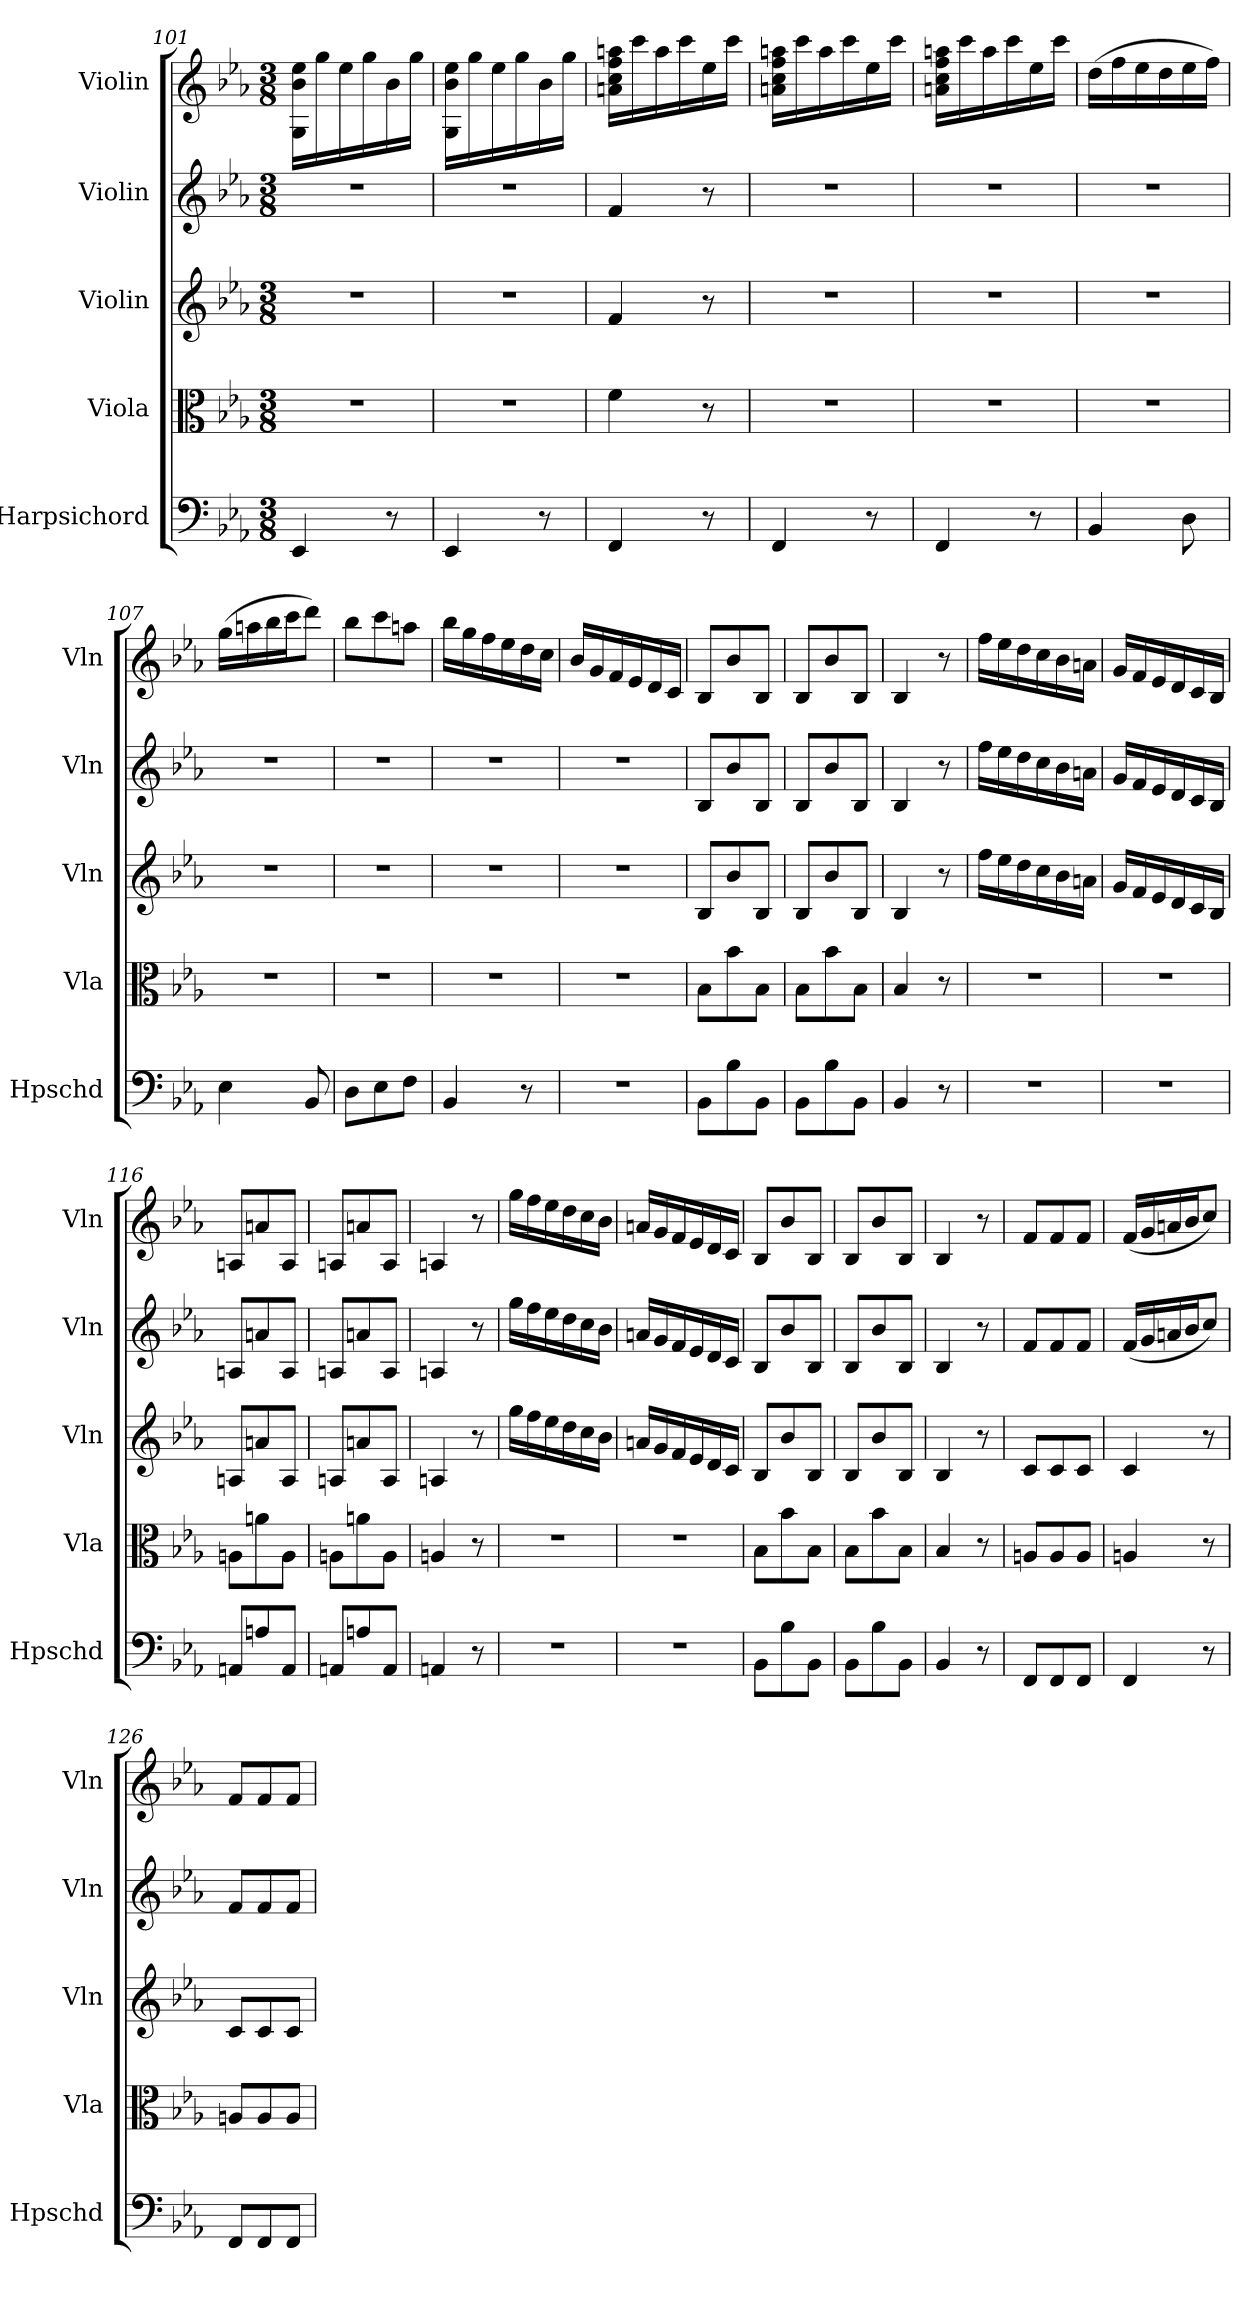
**kern	**kern	**kern	**kern	**kern
*part5	*part4	*part3	*part2	*part1
*staff5	*staff4	*staff3	*staff2	*staff1
*I"Harpsichord	*I"Viola	*I"Violin	*I"Violin	*I"Violin
*I'Hpschd	*I'Vla	*I'Vln	*I'Vln	*I'Vln
*clefF4	*clefC3	*clefG2	*clefG2	*clefG2
*k[b-e-a-]	*k[b-e-a-]	*k[b-e-a-]	*k[b-e-a-]	*k[b-e-a-]
*E-:	*E-:	*E-:	*E-:	*E-:
*M3/8	*M3/8	*M3/8	*M3/8	*M3/8
=101	=101	=101	=101	=101
4EE-/	4.r	4.r	4.r	16G/ 16b-/ 16ee-/LL
.	.	.	.	16gg\
.	.	.	.	16ee-\
.	.	.	.	16gg\
8r	.	.	.	16b-\
.	.	.	.	16gg\JJ
=102	=102	=102	=102	=102
4EE-/	4.r	4.r	4.r	16G/ 16b-/ 16ee-/LL
.	.	.	.	16gg\
.	.	.	.	16ee-\
.	.	.	.	16gg\
8r	.	.	.	16b-\
.	.	.	.	16gg\JJ
=103	=103	=103	=103	=103
4FF/	4f\	4f/	4f/	16an/ 16cc/ 16ff/ 16aan/LL
.	.	.	.	16ccc\
.	.	.	.	16aa\
.	.	.	.	16ccc\
8r	8r	8r	8r	16ee-\
.	.	.	.	16ccc\JJ
=104	=104	=104	=104	=104
4FF/	4.r	4.r	4.r	16an/ 16cc/ 16ff/ 16aan/LL
.	.	.	.	16ccc\
.	.	.	.	16aa\
.	.	.	.	16ccc\
8r	.	.	.	16ee-\
.	.	.	.	16ccc\JJ
=105	=105	=105	=105	=105
4FF/	4.r	4.r	4.r	16an/ 16cc/ 16ff/ 16aan/LL
.	.	.	.	16ccc\
.	.	.	.	16aa\
.	.	.	.	16ccc\
8r	.	.	.	16ee-\
.	.	.	.	16ccc\JJ
=106	=106	=106	=106	=106
4BB-/	4.r	4.r	4.r	(16dd\LL
.	.	.	.	16ff\
.	.	.	.	16ee-\
.	.	.	.	16dd\
8D\	.	.	.	16ee-\
.	.	.	.	16ff\JJ)
=107	=107	=107	=107	=107
4E-\	4.r	4.r	4.r	(16gg\LL
.	.	.	.	16aan\
.	.	.	.	16bb-\
.	.	.	.	16ccc\J
8BB-/	.	.	.	8ddd\J)
=108	=108	=108	=108	=108
8D\L	4.r	4.r	4.r	8bb-\L
8E-\	.	.	.	8ccc\
8F\J	.	.	.	8aan\J
=109	=109	=109	=109	=109
4BB-/	4.r	4.r	4.r	16bb-\LL
.	.	.	.	16gg\
.	.	.	.	16ff\
.	.	.	.	16ee-\
8r	.	.	.	16dd\
.	.	.	.	16cc\JJ
=110	=110	=110	=110	=110
4.r	4.r	4.r	4.r	16b-/LL
.	.	.	.	16g/
.	.	.	.	16f/
.	.	.	.	16e-/
.	.	.	.	16d/
.	.	.	.	16c/JJ
=111	=111	=111	=111	=111
8BB-\L	8B-\L	8B-/L	8B-/L	8B-/L
8B-\	8b-\	8b-/	8b-/	8b-/
8BB-\J	8B-\J	8B-/J	8B-/J	8B-/J
=112	=112	=112	=112	=112
8BB-\L	8B-\L	8B-/L	8B-/L	8B-/L
8B-\	8b-\	8b-/	8b-/	8b-/
8BB-\J	8B-\J	8B-/J	8B-/J	8B-/J
=113	=113	=113	=113	=113
4BB-/	4B-/	4B-/	4B-/	4B-/
8r	8r	8r	8r	8r
=114	=114	=114	=114	=114
4.r	4.r	16ff\LL	16ff\LL	16ff\LL
.	.	16ee-\	16ee-\	16ee-\
.	.	16dd\	16dd\	16dd\
.	.	16cc\	16cc\	16cc\
.	.	16b-\	16b-\	16b-\
.	.	16an\JJ	16an\JJ	16an\JJ
=115	=115	=115	=115	=115
4.r	4.r	16g/LL	16g/LL	16g/LL
.	.	16f/	16f/	16f/
.	.	16e-/	16e-/	16e-/
.	.	16d/	16d/	16d/
.	.	16c/	16c/	16c/
.	.	16B-/JJ	16B-/JJ	16B-/JJ
=116	=116	=116	=116	=116
8AAn/L	8An\L	8An/L	8An/L	8An/L
8An/	8an\	8an/	8an/	8an/
8AA/J	8A\J	8A/J	8A/J	8A/J
=117	=117	=117	=117	=117
8AAn/L	8An\L	8An/L	8An/L	8An/L
8An/	8an\	8an/	8an/	8an/
8AA/J	8A\J	8A/J	8A/J	8A/J
=118	=118	=118	=118	=118
4AAn/	4An/	4An/	4An/	4An/
8r	8r	8r	8r	8r
=119	=119	=119	=119	=119
4.r	4.r	16gg\LL	16gg\LL	16gg\LL
.	.	16ff\	16ff\	16ff\
.	.	16ee-\	16ee-\	16ee-\
.	.	16dd\	16dd\	16dd\
.	.	16cc\	16cc\	16cc\
.	.	16b-\JJ	16b-\JJ	16b-\JJ
=120	=120	=120	=120	=120
4.r	4.r	16an/LL	16an/LL	16an/LL
.	.	16g/	16g/	16g/
.	.	16f/	16f/	16f/
.	.	16e-/	16e-/	16e-/
.	.	16d/	16d/	16d/
.	.	16c/JJ	16c/JJ	16c/JJ
=121	=121	=121	=121	=121
8BB-\L	8B-\L	8B-/L	8B-/L	8B-/L
8B-\	8b-\	8b-/	8b-/	8b-/
8BB-\J	8B-\J	8B-/J	8B-/J	8B-/J
=122	=122	=122	=122	=122
8BB-\L	8B-\L	8B-/L	8B-/L	8B-/L
8B-\	8b-\	8b-/	8b-/	8b-/
8BB-\J	8B-\J	8B-/J	8B-/J	8B-/J
=123	=123	=123	=123	=123
4BB-/	4B-/	4B-/	4B-/	4B-/
8r	8r	8r	8r	8r
=124	=124	=124	=124	=124
8FF/L	8An/L	8c/L	8f/L	8f/L
8FF/	8A/	8c/	8f/	8f/
8FF/J	8A/J	8c/J	8f/J	8f/J
=125	=125	=125	=125	=125
4FF/	4An/	4c/	(16f/LL	(16f/LL
.	.	.	16g/	16g/
.	.	.	16an/	16an/
.	.	.	16b-/J	16b-/J
8r	8r	8r	8cc/J)	8cc/J)
=126	=126	=126	=126	=126
8FF/L	8An/L	8c/L	8f/L	8f/L
8FF/	8A/	8c/	8f/	8f/
8FF/J	8A/J	8c/J	8f/J	8f/J
=	=	=	=	=
*-	*-	*-	*-	*-
